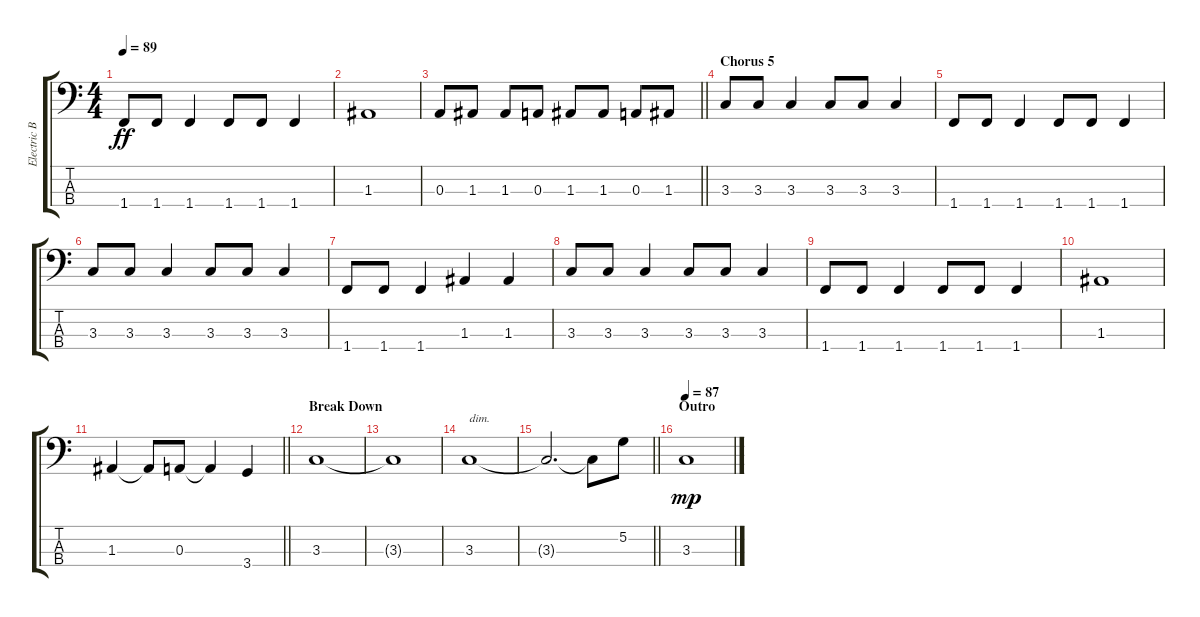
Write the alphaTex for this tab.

\track ("Electric Bass" "Electric B") {instrument electricbasspick}
\staff {score tabs}
\tuning (G2 D2 A1 E1) {hide}
\ts (4 4)
\tempo 89
\clef f4
\ks c
1.4.8{dy ff} 1.4.8 1.4.4 1.4.8 1.4.8 1.4.4 |
1.3.1 |
\barLineRight lightlight
0.3.8 1.3.8 1.3.8 0.3.8 1.3.8 1.3.8 0.3.8 1.3.8 |
\section ("" "Chorus 5")
3.3.8 3.3.8 3.3.4 3.3.8 3.3.8 3.3.4 |
1.4.8 1.4.8 1.4.4 1.4.8 1.4.8 1.4.4 |
3.3.8 3.3.8 3.3.4 3.3.8 3.3.8 3.3.4 |
1.4.8 1.4.8 1.4.4 1.3.4 1.3.4 |
3.3.8 3.3.8 3.3.4 3.3.8 3.3.8 3.3.4 |
1.4.8 1.4.8 1.4.4 1.4.8 1.4.8 1.4.4 |
1.3.1 |
\barLineRight lightlight
1.3.4 1.3{t}.8 0.3.8 0.3{t}.4 3.4.4 |
\section ("" "Break Down")
3.3.1 |
3.3{t}.1 |
3.3.1{txt "dim."} |
\barLineRight lightlight
3.3{t}.2{d} 3.3{t}.8 5.2.8 |
\section ("" "Outro")
\tempo 87
3.3.1{dy mp}
